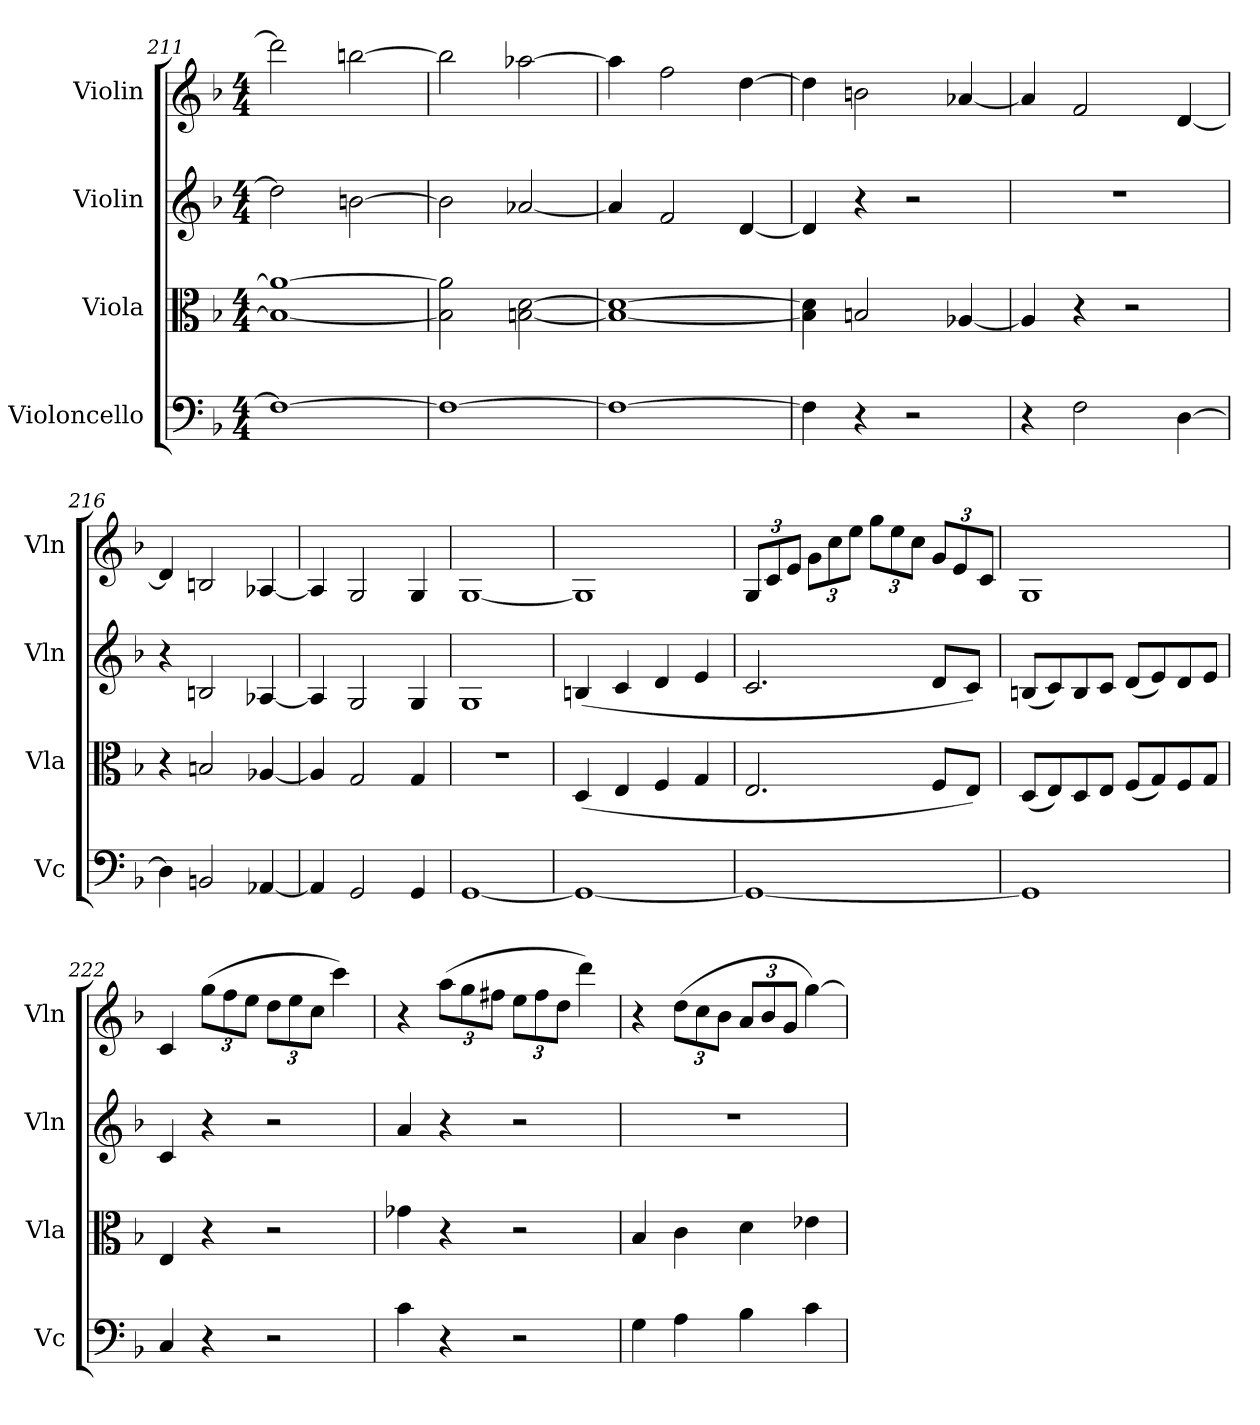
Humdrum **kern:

**kern	**kern	**kern	**kern
*part4	*part3	*part2	*part1
*staff4	*staff3	*staff2	*staff1
*I"Violoncello	*I"Viola	*I"Violin	*I"Violin
*I'Vc	*I'Vla	*I'Vln	*I'Vln
*clefF4	*clefC3	*clefG2	*clefG2
*k[b-]	*k[b-]	*k[b-]	*k[b-]
*M4/4	*M4/4	*M4/4	*M4/4
=211	=211	=211	=211
1F_	1B_ 1a-_	2dd\]	2ddd\]
.	.	[2bn\	[2bbn\
=212	=212	=212	=212
1F_	2B]\ 2a-]\	2b\]	2bb\]
.	[2Bn\ [2d\	[2a-X/	[2aa-X\
=213	=213	=213	=213
1F_	1B_ 1d_	4a-/]	4aa-\]
.	.	2f/	2ff\
.	.	[4d/	[4dd\
=214	=214	=214	=214
4F\]	4B]\ 4d]\	4d/]	4dd\]
4r	2Bn/	4r	2bn\
2r	.	2r	.
.	[4A-X/	.	[4a-X/
=215	=215	=215	=215
4r	4A-/]	1r	4a-/]
2F\	4r	.	2f/
.	2r	.	.
[4D\	.	.	[4d/
=216	=216	=216	=216
4D\]	4r	4r	4d/]
2BBn/	2Bn/	2Bn/	2Bn/
[4AA-X/	[4A-X/	[4A-X/	[4A-X/
=217	=217	=217	=217
4AA-/]	4A-/]	4A-/]	4A-/]
2GG/	2G/	2G/	2G/
4GG/	4G/	4G/	4G/
=218	=218	=218	=218
[1GG	1r	1G	[1G
=219	=219	=219	=219
1GG_	(4D/	(4Bn/	1G]
.	4E/	4c/	.
.	4F/	4d/	.
.	4G/	4e/	.
=220	=220	=220	=220
1GG_	2.E/	2.c/	12G/L
.	.	.	12c/
.	.	.	12e/J
.	.	.	12g\L
.	.	.	12cc\
.	.	.	12ee\J
.	.	.	12gg\L
.	.	.	12ee\
.	.	.	12cc\J
.	8F/L	8d/L	12g/L
.	.	.	12e/
.	8E/J)	8c/J)	.
.	.	.	12c/J
=221	=221	=221	=221
1GG]	(8D/L	(8Bn/L	1G
.	8E/)	8c/)	.
.	8D/	8B/	.
.	8E/J	8c/J	.
.	(8F/L	(8d/L	.
.	8G/)	8e/)	.
.	8F/	8d/	.
.	8G/J	8e/J	.
=222	=222	=222	=222
4C/	4E/	4c/	4c/
4r	4r	4r	(12gg\L
.	.	.	12ff\
.	.	.	12ee\J
2r	2r	2r	12dd\L
.	.	.	12ee\
.	.	.	12cc\J
.	.	.	4ccc\)
=223	=223	=223	=223
4c\	4g-X\	4a/	4r
4r	4r	4r	(12aa\L
.	.	.	12gg\
.	.	.	12ff#X\J
2r	2r	2r	12ee\L
.	.	.	12ff#\
.	.	.	12dd\J
.	.	.	4ddd\)
=224	=224	=224	=224
4G\	4B-/	1r	4r
4A\	4c\	.	(12dd\L
.	.	.	12cc\
.	.	.	12b-\J
4B-\	4d\	.	12a/L
.	.	.	12b-/
.	.	.	12g/J
4c\	4e-X\	.	[4gg\)
=	=	=	=
*-	*-	*-	*-
